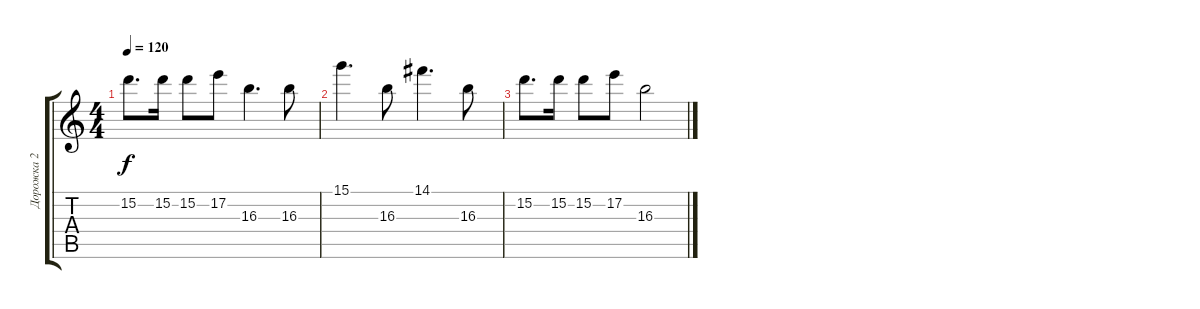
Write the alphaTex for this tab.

\track ("Дорожка 2" "Дорожка 2") {instrument acousticguitarsteel}
\staff {score tabs}
\tuning (E4 B3 G3 D3 A2 D2) {hide}
\ts (4 4)
\tempo 120
\clef g2
\ks c
15.2.8{d dy f} 15.2.16 15.2.8 17.2.8 16.3.4{d} 16.3.8 |
15.1.4{d} 16.3.8 14.1.4{d} 16.3.8 |
15.2.8{d} 15.2.16 15.2.8 17.2.8 16.3.2
